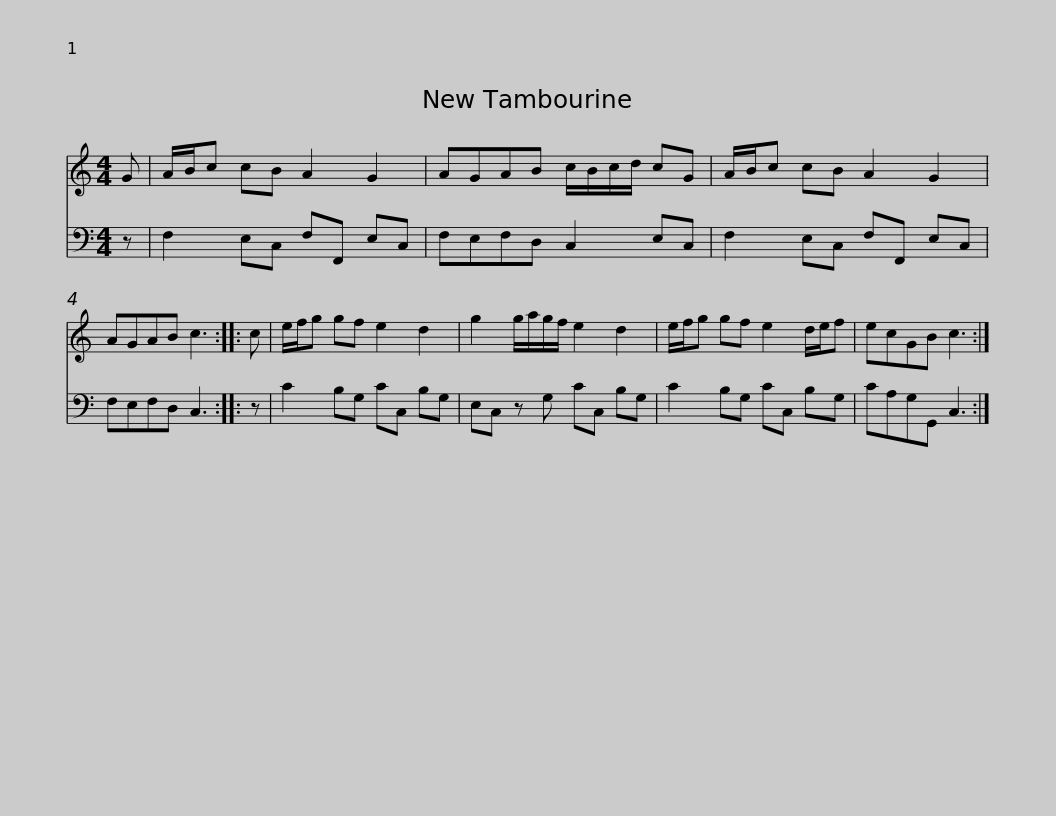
X:1
%%score 1 2
L:1/8
M:4/4
I:linebreak $
K:C
V:1 treble
V:2 bass
V:1
 G | A/B/c cB A2 G2 | AGAB c/B/c/d/ cG | A/B/c cB A2 G2 | AGAB c3 :: %5
 c |$ e/f/g gf e2 d2 | g2 g/a/g/f/ e2 d2 | e/f/g gf e2 d/e/f | ecGB c3 :| %10
V:2
 z | F,2 E,C, F,F,, E,C, | F,E,F,D, C,2 E,C, | F,2 E,C, F,F,, E,C, | F,E,F,D, C,3 :: %5
 z |$ C2 B,G, CC, B,G, | E,C, z G, CC, B,G, | C2 B,G, CC, B,G, | CA,G,G,, C,3 :| %10
